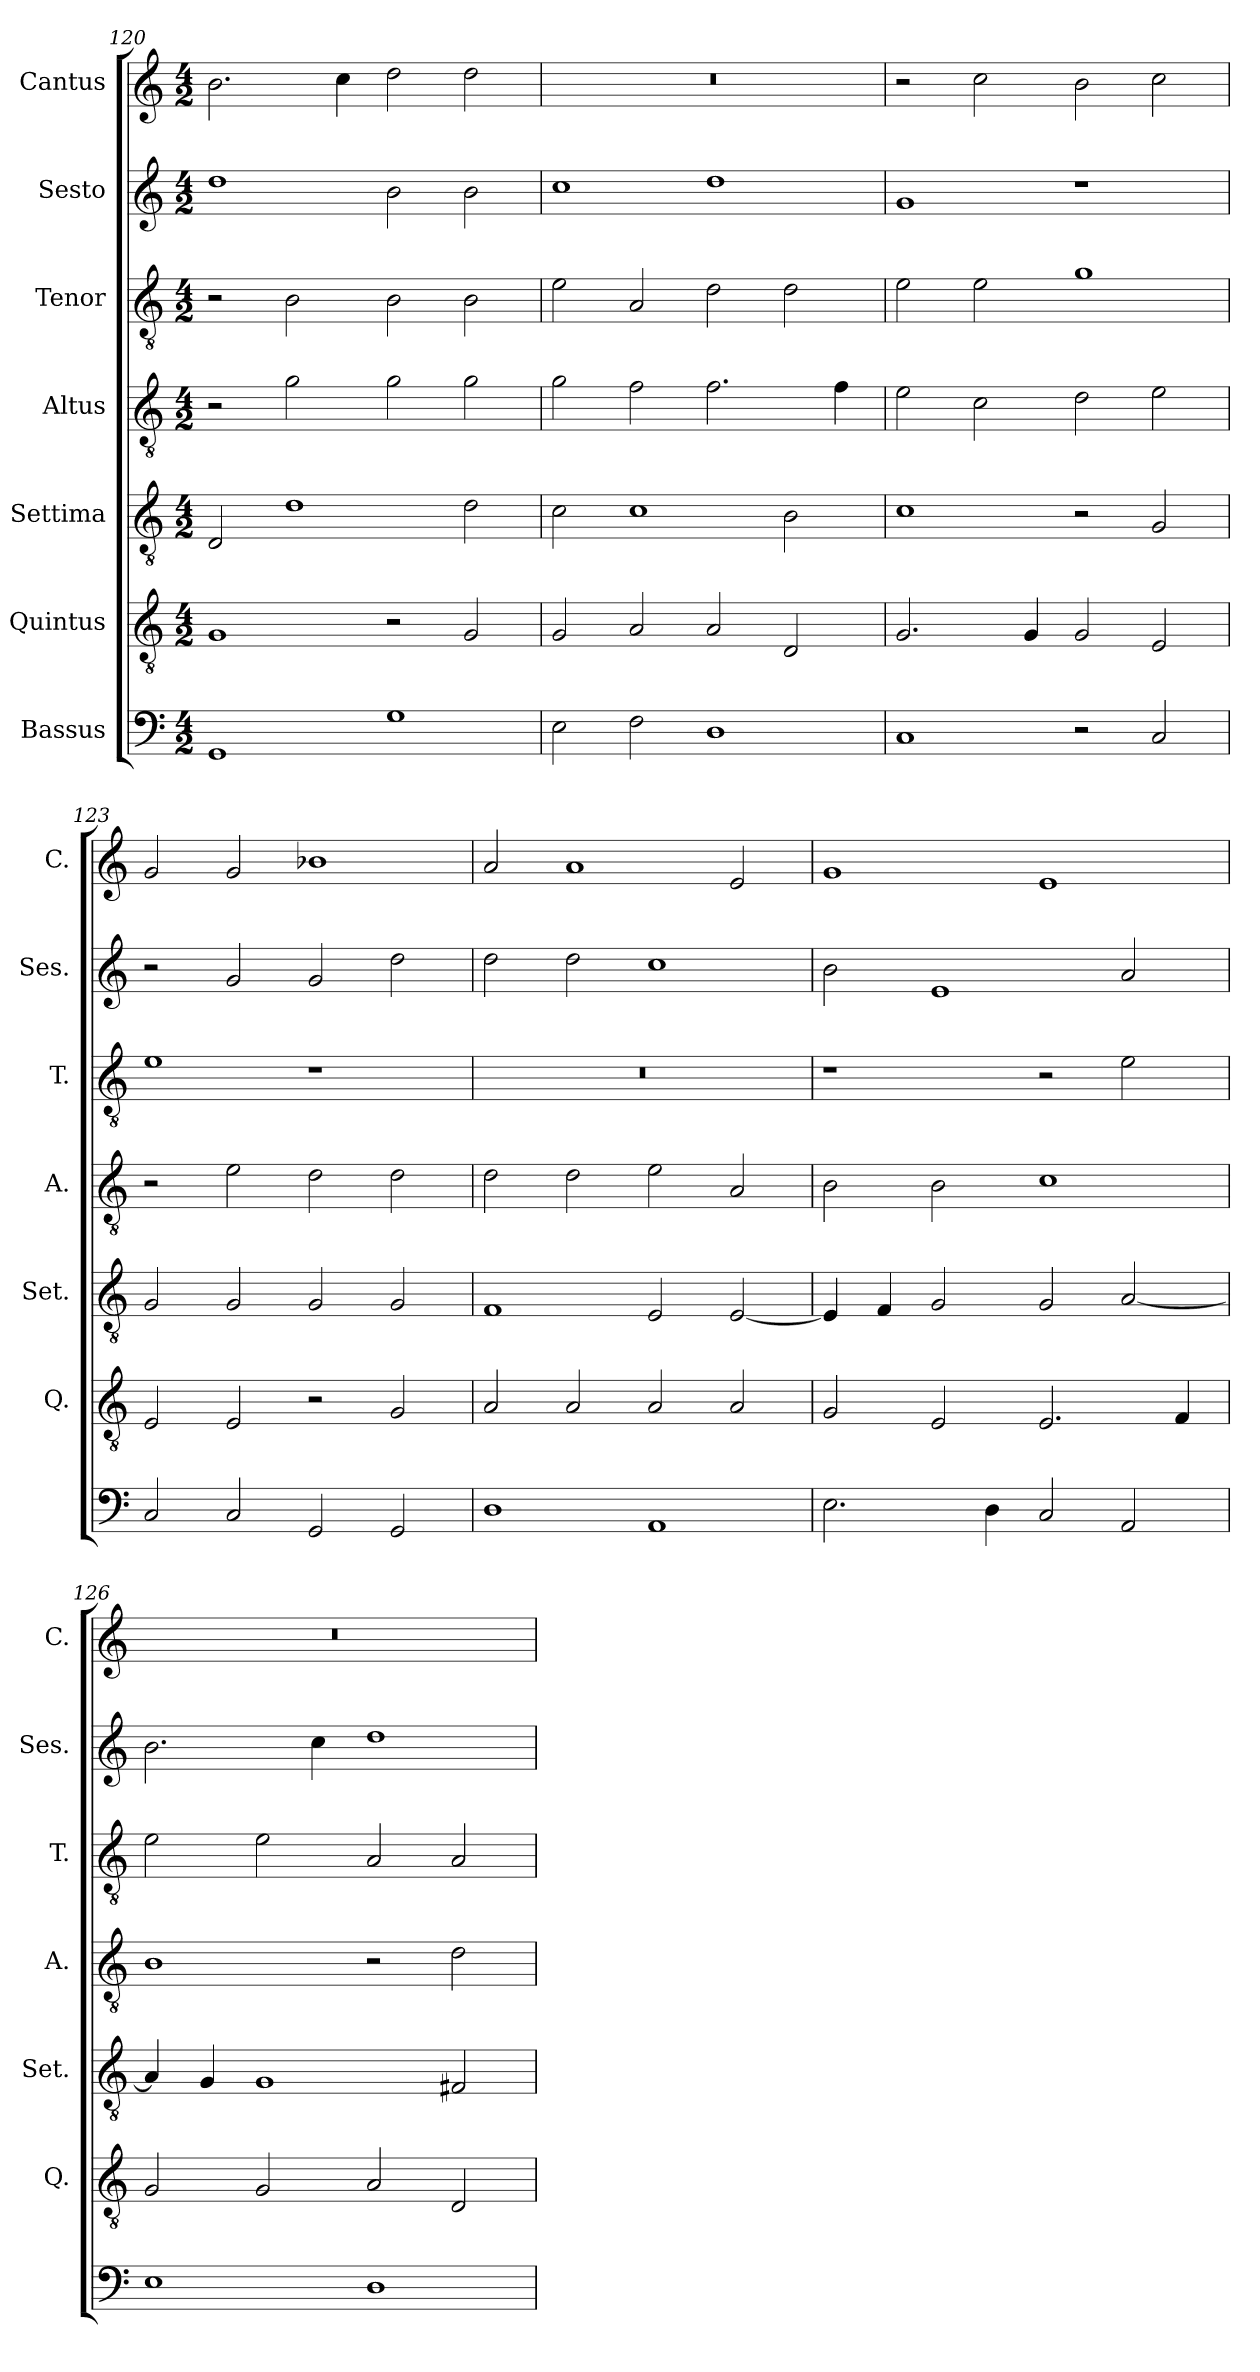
**kern	**kern	**kern	**kern	**kern	**kern	**kern
*part7	*part6	*part5	*part4	*part3	*part2	*part1
*staff7	*staff6	*staff5	*staff4	*staff3	*staff2	*staff1
*I"Bassus	*I"Quintus	*I"Settima	*I"Altus	*I"Tenor	*I"Sesto	*I"Cantus
*	*I'Q.	*I'Set.	*I'A.	*I'T.	*I'Ses.	*I'C.
!!LO:PB:g=z
*clefF4	*clefGv2	*clefGv2	*clefGv2	*clefGv2	*clefG2	*clefG2
*k[]	*k[]	*k[]	*k[]	*k[]	*k[]	*k[]
*C:	*C:	*C:	*C:	*C:	*C:	*C:
*M4/2	*M4/2	*M4/2	*M4/2	*M4/2	*M4/2	*M4/2
=120	=120	=120	=120	=120	=120	=120
1GG	1G	2D/	2r	2r	1dd	2.b\
.	.	1d	2g\	2B\	.	.
.	.	.	.	.	.	4cc\
1G	2r	.	2g\	2B\	2b\	2dd\
.	2G/	2d\	2g\	2B\	2b\	2dd\
=121	=121	=121	=121	=121	=121	=121
2E\	2G/	2c\	2g\	2e\	1cc	0r
2F\	2A/	1c	2f\	2A/	.	.
1D	2A/	.	2.f\	2d\	1dd	.
.	2D/	2B\	.	2d\	.	.
.	.	.	4f\	.	.	.
=122	=122	=122	=122	=122	=122	=122
1C	2.G/	1c	2e\	2e\	1g	2r
.	.	.	2c\	2e\	.	2cc\
.	4G/	.	.	.	.	.
2r	2G/	2r	2d\	1g	1r	2b\
2C/	2E/	2G/	2e\	.	.	2cc\
=123	=123	=123	=123	=123	=123	=123
2C/	2E/	2G/	2r	1e	2r	2g/
2C/	2E/	2G/	2e\	.	2g/	2g/
2GG/	2r	2G/	2d\	1r	2g/	1b-X
2GG/	2G/	2G/	2d\	.	2dd\	.
=124	=124	=124	=124	=124	=124	=124
1D	2A/	1F	2d\	0r	2dd\	2a/
.	2A/	.	2d\	.	2dd\	1a
1AA	2A/	2E/	2e\	.	1cc	.
.	2A/	[2E/	2A/	.	.	2e/
!!LO:LB:g=z
=125	=125	=125	=125	=125	=125	=125
2.E\	2G/	4E/]	2B\	1r	2b\	1g
.	.	4F/	.	.	.	.
.	2E/	2G/	2B\	.	1e	.
4D\	.	.	.	.	.	.
2C/	2.E/	2G/	1c	2r	.	1e
2AA/	.	[2A/	.	2e\	2a/	.
.	4F/	.	.	.	.	.
=126	=126	=126	=126	=126	=126	=126
1E	2G/	4A/]	1B	2e\	2.b\	0r
.	.	4G/	.	.	.	.
.	2G/	1G	.	2e\	.	.
.	.	.	.	.	4cc\	.
1D	2A/	.	2r	2A/	1dd	.
.	2D/	2F#X/	2d\	2A/	.	.
=	=	=	=	=	=	=
*-	*-	*-	*-	*-	*-	*-
